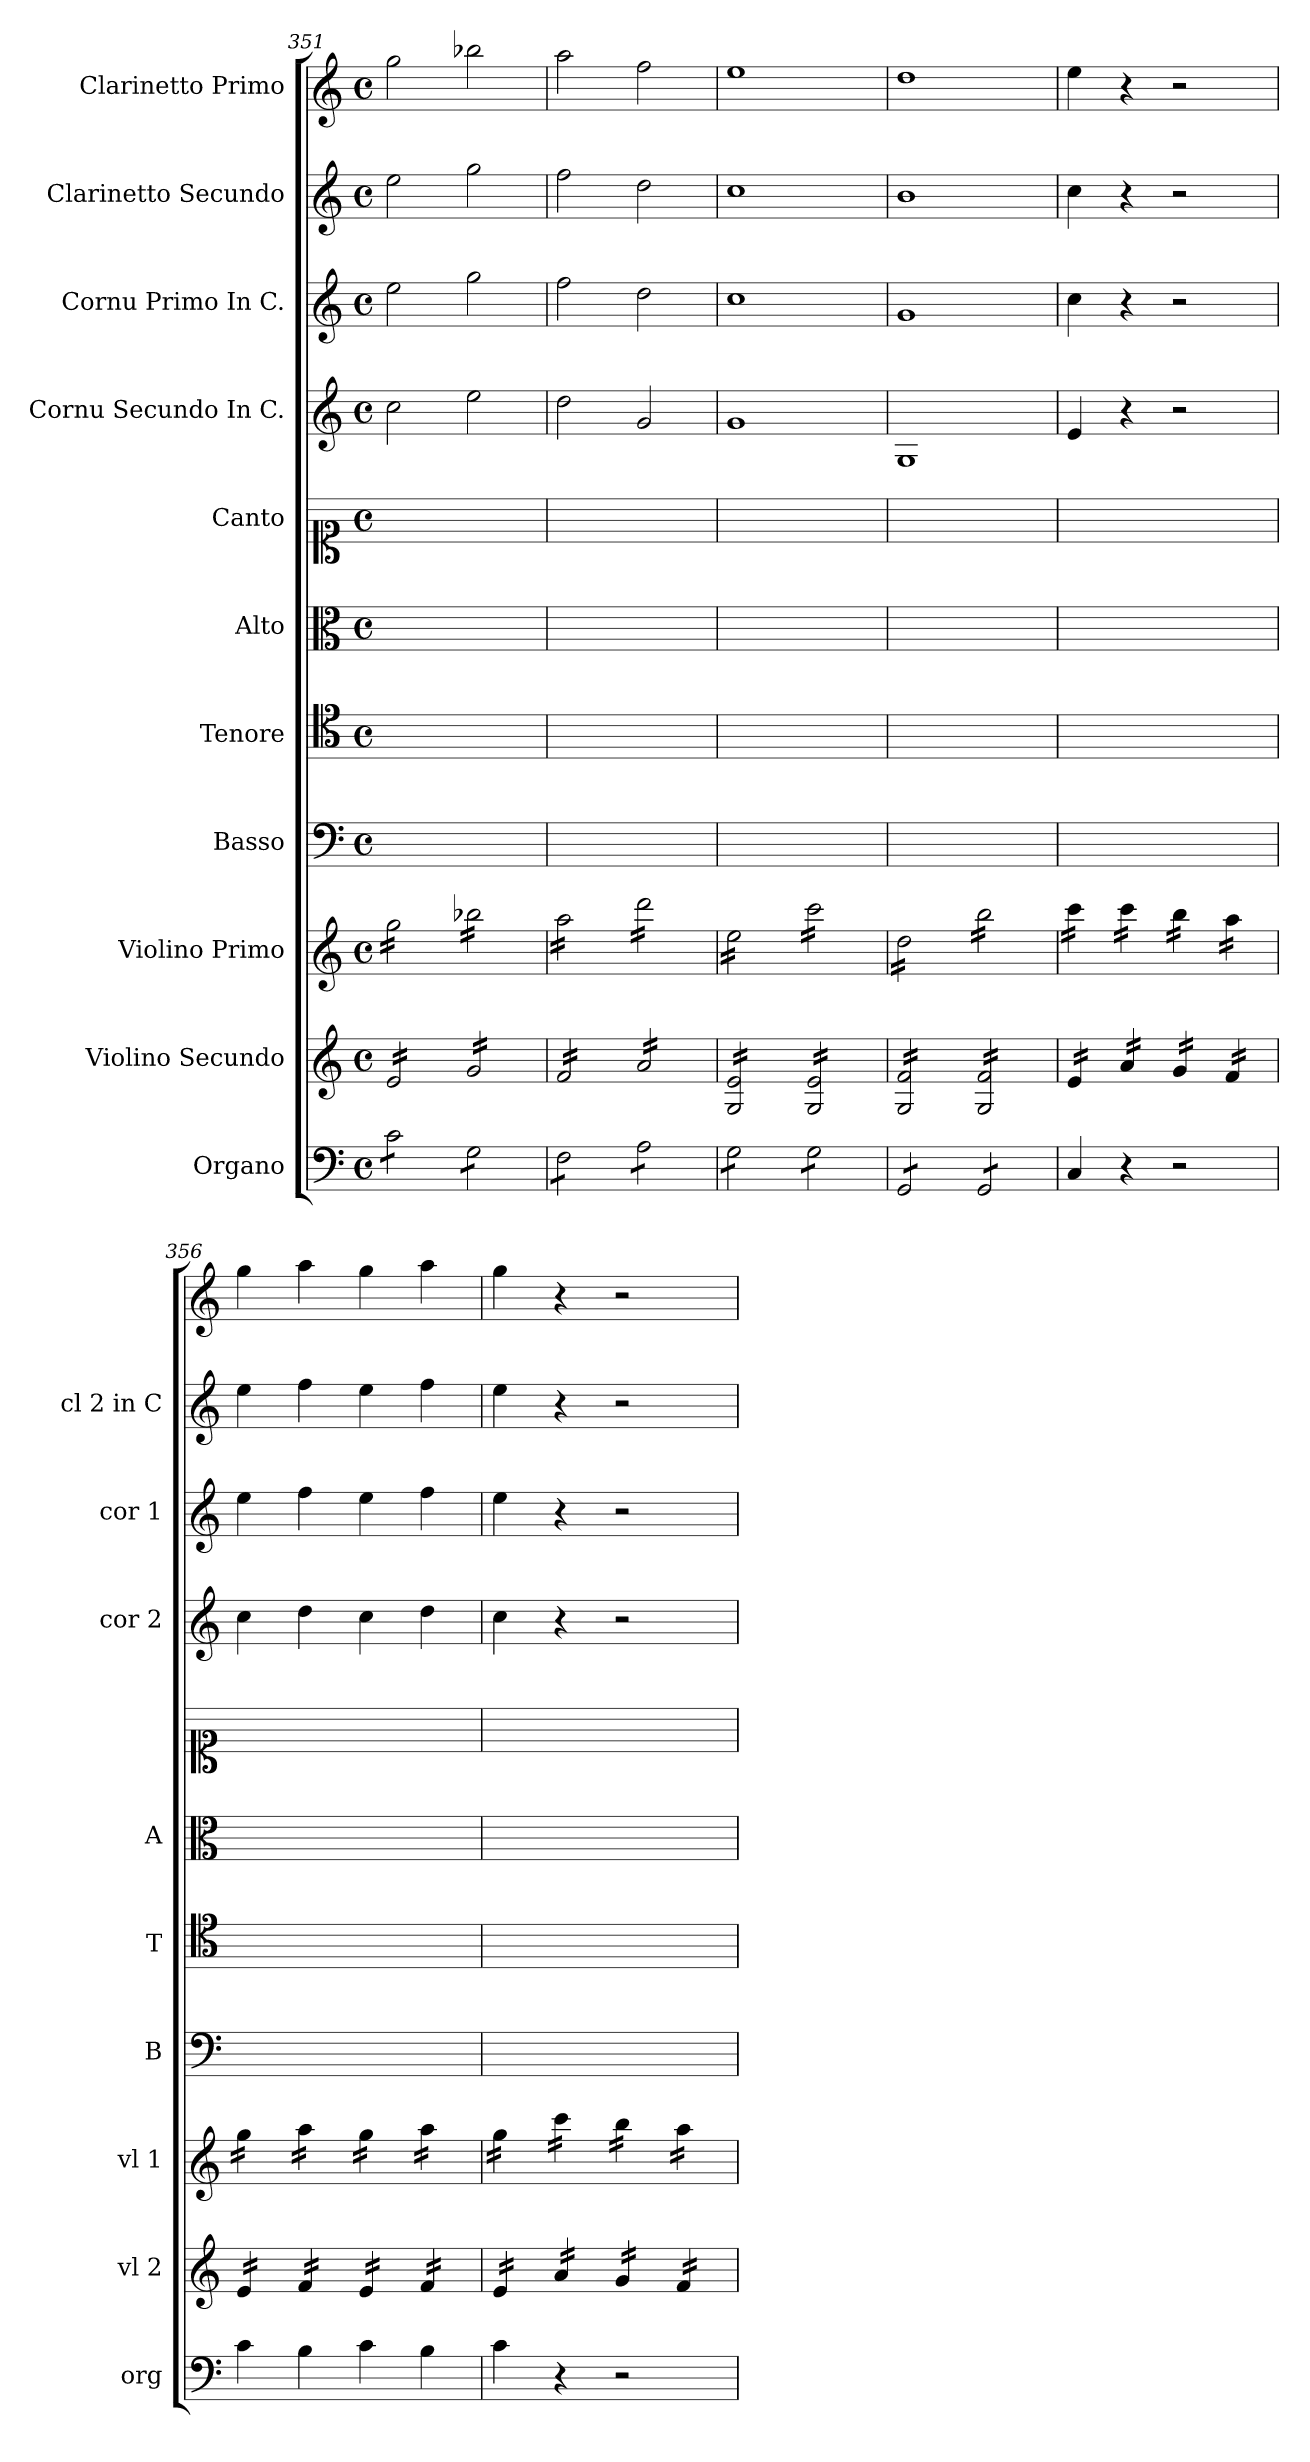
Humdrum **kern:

**kern	**kern	**kern	**kern	**kern	**kern	**kern	**kern	**kern	**kern	**kern
*part11	*part10	*part9	*part8	*part7	*part6	*part5	*part4	*part3	*part2	*part1
*staff11	*staff10	*staff9	*staff8	*staff7	*staff6	*staff5	*staff4	*staff3	*staff2	*staff1
*I"Organo	*I"Violino Secundo	*I"Violino Primo	*I"Basso	*I"Tenore	*I"Alto	*I"Canto	*I"Cornu Secundo In C.	*I"Cornu Primo In C.	*I"Clarinetto Secundo	*I"Clarinetto Primo
*I'org	*I'vl 2	*I'vl 1	*I'B	*I'T	*I'A	*	*I'cor 2	*I'cor 1	*I'cl 2 in C	*
*clefF4	*clefG2	*clefG2	*clefF4	*clefC4	*clefC3	*clefC1	*clefG2	*clefG2	*clefG2	*clefG2
*k[]	*k[]	*k[]	*k[]	*k[]	*k[]	*k[]	*k[]	*k[]	*k[]	*k[]
*M4/4	*M4/4	*M4/4	*M4/4	*M4/4	*M4/4	*M4/4	*M4/4	*M4/4	*M4/4	*M4/4
*met(c)	*met(c)	*met(c)	*met(c)	*met(c)	*met(c)	*met(c)	*met(c)	*met(c)	*met(c)	*met(c)
=351	=351	=351	=351	=351	=351	=351	=351	=351	=351	=351
*tremolo	*	*	*	*	*	*	*	*	*	*
*	*tremolo	*	*	*	*	*	*	*	*	*
*	*	*tremolo	*	*	*	*	*	*	*	*
8c\L	16e/LL	16gg\LL	1ryy	1ryy	1ryy	1ryy	2cc\	2ee\	2ee\	2gg\
.	16e/	16gg\	.	.	.	.	.	.	.	.
8c\	16e/	16gg\	.	.	.	.	.	.	.	.
.	16e/	16gg\	.	.	.	.	.	.	.	.
8c\	16e/	16gg\	.	.	.	.	.	.	.	.
.	16e/	16gg\	.	.	.	.	.	.	.	.
8c\J	16e/	16gg\	.	.	.	.	.	.	.	.
.	16e/JJ	16gg\JJ	.	.	.	.	.	.	.	.
8G\L	16g/LL	16bb-X\LL	.	.	.	.	2ee\	2gg\	2gg\	2bb-X\
.	16g/	16bb-X\	.	.	.	.	.	.	.	.
8G\	16g/	16bb-X\	.	.	.	.	.	.	.	.
.	16g/	16bb-X\	.	.	.	.	.	.	.	.
8G\	16g/	16bb-X\	.	.	.	.	.	.	.	.
.	16g/	16bb-X\	.	.	.	.	.	.	.	.
8G\J	16g/	16bb-X\	.	.	.	.	.	.	.	.
.	16g/JJ	16bb-X\JJ	.	.	.	.	.	.	.	.
=352	=352	=352	=352	=352	=352	=352	=352	=352	=352	=352
8F\L	16f/LL	16aa\LL	1ryy	1ryy	1ryy	1ryy	2dd\	2ff\	2ff\	2aa\
.	16f/	16aa\	.	.	.	.	.	.	.	.
8F\	16f/	16aa\	.	.	.	.	.	.	.	.
.	16f/	16aa\	.	.	.	.	.	.	.	.
8F\	16f/	16aa\	.	.	.	.	.	.	.	.
.	16f/	16aa\	.	.	.	.	.	.	.	.
8F\J	16f/	16aa\	.	.	.	.	.	.	.	.
.	16f/JJ	16aa\JJ	.	.	.	.	.	.	.	.
8A\L	16a/LL	16ddd\LL	.	.	.	.	2g/	2dd\	2dd\	2ff\
.	16a/	16ddd\	.	.	.	.	.	.	.	.
8A\	16a/	16ddd\	.	.	.	.	.	.	.	.
.	16a/	16ddd\	.	.	.	.	.	.	.	.
8A\	16a/	16ddd\	.	.	.	.	.	.	.	.
.	16a/	16ddd\	.	.	.	.	.	.	.	.
8A\J	16a/	16ddd\	.	.	.	.	.	.	.	.
.	16a/JJ	16ddd\JJ	.	.	.	.	.	.	.	.
=353	=353	=353	=353	=353	=353	=353	=353	=353	=353	=353
8G\L	16G/ 16e/LL	16ee\LL	1ryy	1ryy	1ryy	1ryy	1g	1cc	1cc	1ee
.	16G/ 16e/	16ee\	.	.	.	.	.	.	.	.
8G\	16G/ 16e/	16ee\	.	.	.	.	.	.	.	.
.	16G/ 16e/	16ee\	.	.	.	.	.	.	.	.
8G\	16G/ 16e/	16ee\	.	.	.	.	.	.	.	.
.	16G/ 16e/	16ee\	.	.	.	.	.	.	.	.
8G\J	16G/ 16e/	16ee\	.	.	.	.	.	.	.	.
.	16G/ 16e/JJ	16ee\JJ	.	.	.	.	.	.	.	.
8G\L	16G/ 16e/LL	16ccc\LL	.	.	.	.	.	.	.	.
.	16G/ 16e/	16ccc\	.	.	.	.	.	.	.	.
8G\	16G/ 16e/	16ccc\	.	.	.	.	.	.	.	.
.	16G/ 16e/	16ccc\	.	.	.	.	.	.	.	.
8G\	16G/ 16e/	16ccc\	.	.	.	.	.	.	.	.
.	16G/ 16e/	16ccc\	.	.	.	.	.	.	.	.
8G\J	16G/ 16e/	16ccc\	.	.	.	.	.	.	.	.
.	16G/ 16e/JJ	16ccc\JJ	.	.	.	.	.	.	.	.
=354	=354	=354	=354	=354	=354	=354	=354	=354	=354	=354
8GG/L	16G/ 16f/LL	16dd\LL	1ryy	1ryy	1ryy	1ryy	1G	1g	1b	1dd
.	16G/ 16f/	16dd\	.	.	.	.	.	.	.	.
8GG/	16G/ 16f/	16dd\	.	.	.	.	.	.	.	.
.	16G/ 16f/	16dd\	.	.	.	.	.	.	.	.
8GG/	16G/ 16f/	16dd\	.	.	.	.	.	.	.	.
.	16G/ 16f/	16dd\	.	.	.	.	.	.	.	.
8GG/J	16G/ 16f/	16dd\	.	.	.	.	.	.	.	.
.	16G/ 16f/JJ	16dd\JJ	.	.	.	.	.	.	.	.
8GG/L	16G/ 16f/LL	16bb\LL	.	.	.	.	.	.	.	.
.	16G/ 16f/	16bb\	.	.	.	.	.	.	.	.
8GG/	16G/ 16f/	16bb\	.	.	.	.	.	.	.	.
.	16G/ 16f/	16bb\	.	.	.	.	.	.	.	.
8GG/	16G/ 16f/	16bb\	.	.	.	.	.	.	.	.
.	16G/ 16f/	16bb\	.	.	.	.	.	.	.	.
8GG/J	16G/ 16f/	16bb\	.	.	.	.	.	.	.	.
*Xtremolo	*	*	*	*	*	*	*	*	*	*
.	16G/ 16f/JJ	16bb\JJ	.	.	.	.	.	.	.	.
=355	=355	=355	=355	=355	=355	=355	=355	=355	=355	=355
4C/	16e/LL	16ccc\LL	1ryy	1ryy	1ryy	1ryy	4e/	4cc\	4cc\	4ee\
.	16e/	16ccc\	.	.	.	.	.	.	.	.
.	16e/	16ccc\	.	.	.	.	.	.	.	.
.	16e/JJ	16ccc\JJ	.	.	.	.	.	.	.	.
4r	16a/LL	16ccc\LL	.	.	.	.	4r	4r	4r	4r
.	16a/	16ccc\	.	.	.	.	.	.	.	.
.	16a/	16ccc\	.	.	.	.	.	.	.	.
.	16a/JJ	16ccc\JJ	.	.	.	.	.	.	.	.
2r	16g/LL	16bb\LL	.	.	.	.	2r	2r	2r	2r
.	16g/	16bb\	.	.	.	.	.	.	.	.
.	16g/	16bb\	.	.	.	.	.	.	.	.
.	16g/JJ	16bb\JJ	.	.	.	.	.	.	.	.
.	16f/LL	16aa\LL	.	.	.	.	.	.	.	.
.	16f/	16aa\	.	.	.	.	.	.	.	.
.	16f/	16aa\	.	.	.	.	.	.	.	.
.	16f/JJ	16aa\JJ	.	.	.	.	.	.	.	.
=356	=356	=356	=356	=356	=356	=356	=356	=356	=356	=356
4c\	16e/LL	16gg\LL	1ryy	1ryy	1ryy	1ryy	4cc\	4ee\	4ee\	4gg\
.	16e/	16gg\	.	.	.	.	.	.	.	.
.	16e/	16gg\	.	.	.	.	.	.	.	.
.	16e/JJ	16gg\JJ	.	.	.	.	.	.	.	.
4B\	16f/LL	16aa\LL	.	.	.	.	4dd\	4ff\	4ff\	4aa\
.	16f/	16aa\	.	.	.	.	.	.	.	.
.	16f/	16aa\	.	.	.	.	.	.	.	.
.	16f/JJ	16aa\JJ	.	.	.	.	.	.	.	.
4c\	16e/LL	16gg\LL	.	.	.	.	4cc\	4ee\	4ee\	4gg\
.	16e/	16gg\	.	.	.	.	.	.	.	.
.	16e/	16gg\	.	.	.	.	.	.	.	.
.	16e/JJ	16gg\JJ	.	.	.	.	.	.	.	.
4B\	16f/LL	16aa\LL	.	.	.	.	4dd\	4ff\	4ff\	4aa\
.	16f/	16aa\	.	.	.	.	.	.	.	.
.	16f/	16aa\	.	.	.	.	.	.	.	.
.	16f/JJ	16aa\JJ	.	.	.	.	.	.	.	.
=357	=357	=357	=357	=357	=357	=357	=357	=357	=357	=357
4c\	16e/LL	16gg\LL	1ryy	1ryy	1ryy	1ryy	4cc\	4ee\	4ee\	4gg\
.	16e/	16gg\	.	.	.	.	.	.	.	.
.	16e/	16gg\	.	.	.	.	.	.	.	.
.	16e/JJ	16gg\JJ	.	.	.	.	.	.	.	.
4r	16a/LL	16ccc\LL	.	.	.	.	4r	4r	4r	4r
.	16a/	16ccc\	.	.	.	.	.	.	.	.
.	16a/	16ccc\	.	.	.	.	.	.	.	.
.	16a/JJ	16ccc\JJ	.	.	.	.	.	.	.	.
2r	16g/LL	16bb\LL	.	.	.	.	2r	2r	2r	2r
.	16g/	16bb\	.	.	.	.	.	.	.	.
.	16g/	16bb\	.	.	.	.	.	.	.	.
.	16g/JJ	16bb\JJ	.	.	.	.	.	.	.	.
.	16f/LL	16aa\LL	.	.	.	.	.	.	.	.
.	16f/	16aa\	.	.	.	.	.	.	.	.
.	16f/	16aa\	.	.	.	.	.	.	.	.
.	16f/JJ	16aa\JJ	.	.	.	.	.	.	.	.
*	*	*Xtremolo	*	*	*	*	*	*	*	*
*	*Xtremolo	*	*	*	*	*	*	*	*	*
=	=	=	=	=	=	=	=	=	=	=
*-	*-	*-	*-	*-	*-	*-	*-	*-	*-	*-
